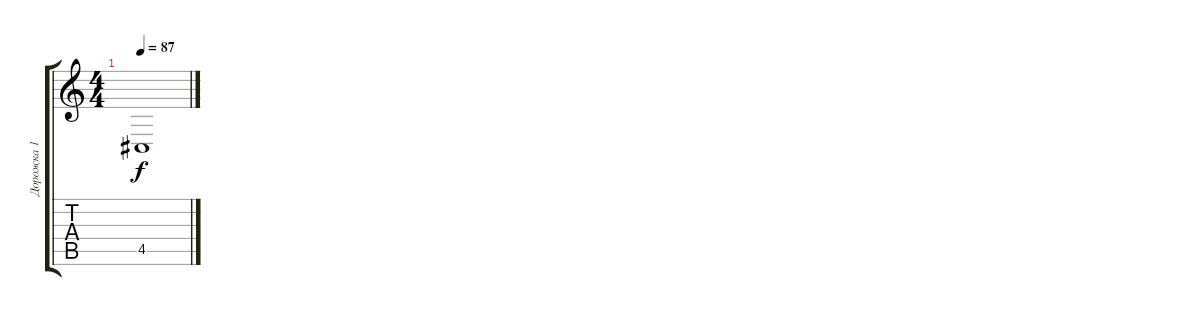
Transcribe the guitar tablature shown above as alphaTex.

\track ("Дорожка 1" "Дорожка 1") {instrument acousticgrandpiano}
\staff {score tabs}
\tuning (E4 B3 G3 D3 A2 E2) {hide}
\ts (4 4)
\tempo 87
\clef g2
\ks c
4.5.1{dy f}
